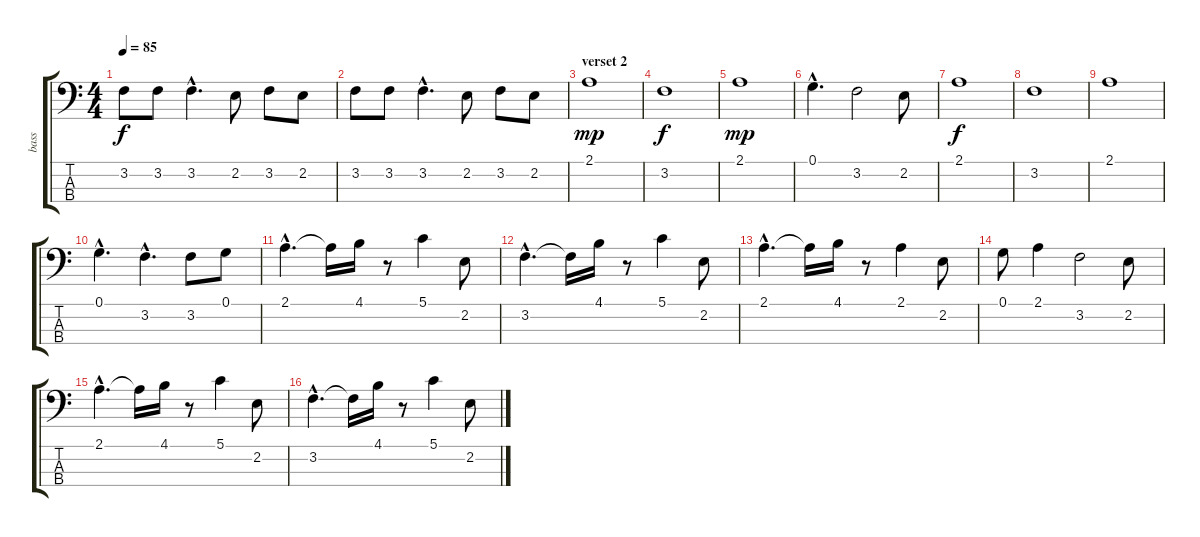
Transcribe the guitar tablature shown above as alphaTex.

\track ("bass" "bass") {instrument electricbassfinger}
\staff {score tabs}
\tuning (G2 D2 A1 E1) {hide}
\ts (4 4)
\tempo 85
\clef f4
\ks c
3.2.8{dy f} 3.2.8 3.2{hac}.4{d} 2.2.8 3.2.8 2.2.8 |
3.2.8 3.2.8 3.2{hac}.4{d} 2.2.8 3.2.8 2.2.8 |
\section ("" "verset 2")
2.1.1{dy mp} |
3.2.1{dy f} |
2.1.1{dy mp} |
0.1{hac}.4{d} 3.2.2 2.2.8 |
2.1.1{dy f} |
3.2.1 |
2.1.1 |
0.1{hac}.4{d} 3.2{hac}.4{d} 3.2.8 0.1.8 |
2.1{hac}.4{d} 2.1{t}.16 4.1.16 r.8 5.1.4 2.2.8 |
3.2{hac}.4{d} 3.2{t}.16 4.1.16 r.8 5.1.4 2.2.8 |
2.1{hac}.4{d} 2.1{t}.16 4.1.16 r.8 2.1.4 2.2.8 |
0.1.8 2.1.4 3.2.2 2.2.8 |
2.1{hac}.4{d} 2.1{t}.16 4.1.16 r.8 5.1.4 2.2.8 |
3.2{hac}.4{d} 3.2{t}.16 4.1.16 r.8 5.1.4 2.2.8
